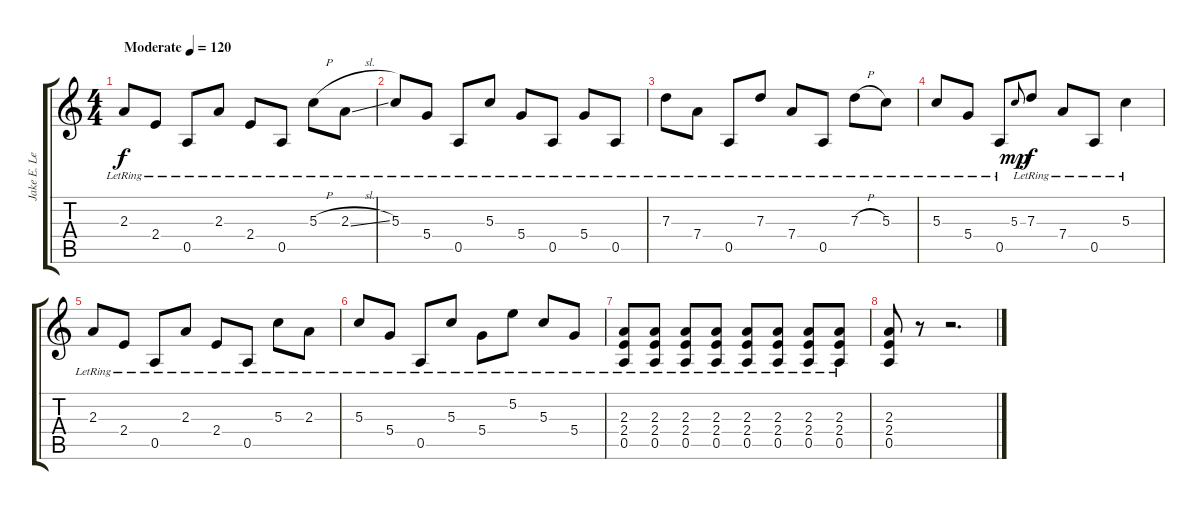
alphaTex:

\track ("Jake E. Lee Clean" "Jake E. Le") {instrument electricguitarclean}
\staff {score tabs}
\tuning (E4 B3 G3 D3 A2 E2) {hide}
\ts (4 4)
\tempo (120 "Moderate")
\clef g2
\ks c
2.3{lr}.8{dy f instrument electricguitarclean} 2.4{lr}.8 0.5{lr}.8 2.3{lr}.8 2.4{lr}.8 0.5{lr}.8 5.3{h lr}.8 2.3{sl lr}.8 |
5.3{lr}.8 5.4{lr}.8 0.5{lr}.8 5.3{lr}.8 5.4{lr}.8 0.5{lr}.8 5.4{lr}.8 0.5{lr}.8 |
7.3{lr}.8 7.4{lr}.8 0.5{lr}.8 7.3{lr}.8 7.4{lr}.8 0.5{lr}.8 7.3{h lr}.8 5.3{lr}.8 |
5.3{lr}.8 5.4{lr}.8 0.5{lr}.8 5.3.8{gr onbeat dy mp} 7.3{lr}.8{dy f} 7.4{lr}.8 0.5{lr}.8 5.3{lr}.4 |
2.3{lr}.8 2.4{lr}.8 0.5{lr}.8 2.3{lr}.8 2.4{lr}.8 0.5{lr}.8 5.3{lr}.8 2.3{lr}.8 |
5.3{lr}.8 5.4{lr}.8 0.5{lr}.8 5.3{lr}.8 5.4{lr}.8 5.2{lr}.8 5.3{lr}.8 5.4{lr}.8 |
(2.3{lr} 2.4{lr} 0.5{lr}).8 (2.3{lr} 2.4{lr} 0.5{lr}).8 (2.3{lr} 2.4{lr} 0.5{lr}).8 (2.3{lr} 2.4{lr} 0.5{lr}).8 (2.3{lr} 2.4{lr} 0.5).8 (2.3{lr} 2.4{lr} 0.5{lr}).8 (2.3{lr} 2.4{lr} 0.5{lr}).8 (2.3{lr} 2.4{lr} 0.5).8 |
(2.3 2.4 0.5).8 r.8 r.2{d}
